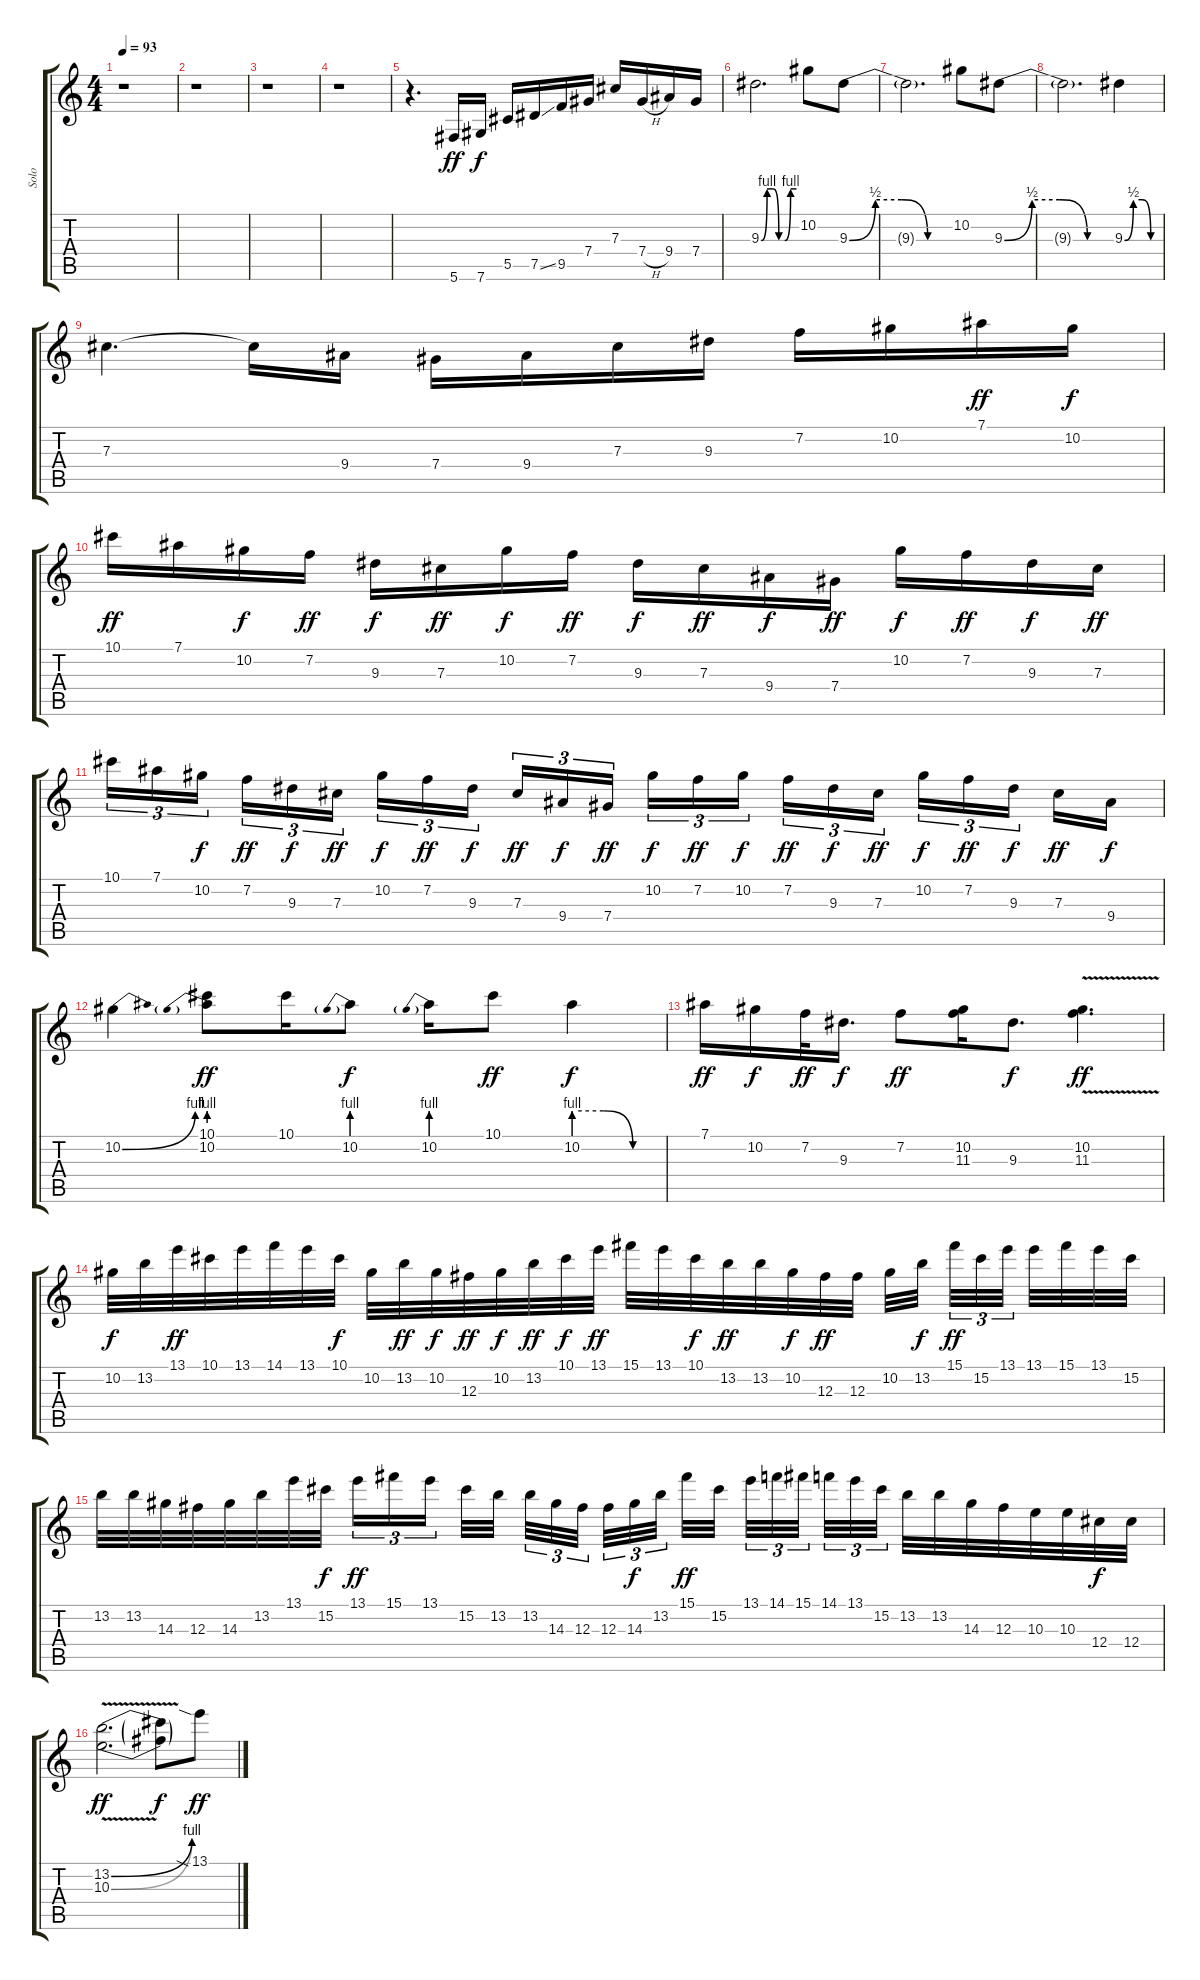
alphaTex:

\track ("Solo" "Solo") {instrument overdrivenguitar}
\staff {score tabs}
\tuning (Eb4 Bb3 Gb3 Db3 Ab2 Db2) {hide}
\ts (4 4)
\tempo 93
\clef g2
\ks c
r.1{dy ff} |
r.1 |
r.1 |
r.1 |
r.4{d} 5.6.16 7.6.16{dy f} 5.5.16 7.5{ss}.16 9.5.16 7.4.16 7.3.16 7.4{h}.16 9.4.16 7.4.16 |
9.3{be (custom 0 0 10 4 20 4 30 0 40 0 50 4 60 4)}.2{d} 10.2.8 9.3{be (custom 0 0 15 2 30 2 45 0 60 0)}.8 |
9.3{t}.2{d} 10.2.8 9.3{be (custom 0 0 15 2 30 2 45 0 60 0)}.8 |
9.3{t}.2{d} 9.3{be (custom 0 0 15 2 30 2 45 0 60 0)}.4 |
7.3.4{d} 7.3{t}.16 9.4.16 7.4.16 9.4.16 7.3.16 9.3.16 7.2.16 10.2.16 7.1.16{dy ff} 10.2.16{dy f} |
10.1.16{dy ff} 7.1.16 10.2.16{dy f} 7.2.16{dy ff} 9.3.16{dy f} 7.3.16{dy ff} 10.2.16{dy f} 7.2.16{dy ff} 9.3.16{dy f} 7.3.16{dy ff} 9.4.16{dy f} 7.4.16{dy ff} 10.2.16{dy f} 7.2.16{dy ff} 9.3.16{dy f} 7.3.16{dy ff} |
10.1.16{tu (3 2)} 7.1.16{tu (3 2)} 10.2.16{tu (3 2) dy f beam splitsecondary} 7.2.16{tu (3 2) dy ff} 9.3.16{tu (3 2) dy f} 7.3.16{tu (3 2) dy ff} 10.2.16{tu (3 2) dy f} 7.2.16{tu (3 2) dy ff} 9.3.16{tu (3 2) dy f beam splitsecondary} 7.3.16{tu (3 2) dy ff} 9.4.16{tu (3 2) dy f} 7.4.16{tu (3 2) dy ff} 10.2.16{tu (3 2) dy f} 7.2.16{tu (3 2) dy ff} 10.2.16{tu (3 2) dy f beam splitsecondary} 7.2.16{tu (3 2) dy ff} 9.3.16{tu (3 2) dy f} 7.3.16{tu (3 2) dy ff} 10.2.16{tu (3 2) dy f} 7.2.16{tu (3 2) dy ff} 9.3.16{tu (3 2) dy f beam splitsecondary} 7.3.16{dy ff} 9.4.16{dy f} |
10.2{be (bend 0 0 60 4)}.4 (10.1 10.2{be (prebend 0 4 60 4)}).8{dy ff} 10.1.16 10.2{be (prebend 0 4 60 4)}.8{dy f} 10.2{be (prebend 0 4 60 4)}.16 10.1.8{dy ff} 10.2{be (custom 0 4 20 4 40 0 60 0)}.4{dy f} |
7.1.16{dy ff} 10.2.16{dy f} 7.2.32{dy ff} 9.3.16{d dy f} 7.2.8{dy ff} (10.2 11.3).16 9.3.8{d dy f} (10.2{v} 11.3{v}).4{d dy ff} |
10.2.32{dy f} 13.2.32 13.1.32{dy ff} 10.1.32 13.1.32 14.1.32 13.1.32 10.1.32{dy f} 10.2.32 13.2.32{dy ff} 10.2.32{dy f} 12.3.32{dy ff} 10.2.32{dy f} 13.2.32{dy ff} 10.1.32{dy f} 13.1.32{dy ff} 15.1.32 13.1.32 10.1.32{dy f} 13.2.32{dy ff} 13.2.32 10.2.32{dy f} 12.3.32{dy ff} 12.3.32 10.2.32 13.2.32{dy f beam splitsecondary} 15.1.32{tu (3 2) dy ff} 15.2.32{tu (3 2)} 13.1.32{tu (3 2) beam splitsecondary} 13.1.32 15.1.32 13.1.32 15.2.32 |
13.2.32 13.2.32 14.3.32 12.3.32 14.3.32 13.2.32 13.1.32 15.2.32{dy f} 13.1.16{tu (3 2) dy ff} 15.1.16{tu (3 2)} 13.1.16{tu (3 2) beam splitsecondary} 15.2.32 13.2.32{beam splitsecondary} 13.2.32{tu (3 2)} 14.3.32{tu (3 2)} 12.3.32{tu (3 2)} 12.3.32{tu (3 2)} 14.3.32{tu (3 2) dy f} 13.2.32{tu (3 2) beam splitsecondary} 15.1.32{dy ff} 15.2.32{beam splitsecondary} 13.1.32{tu (3 2)} 14.1.32{tu (3 2)} 15.1.32{tu (3 2) beam splitsecondary} 14.1.32{tu (3 2)} 13.1.32{tu (3 2)} 15.2.32{tu (3 2)} 13.2.32 13.2.32 14.3.32 12.3.32 10.3.32 10.3.32 12.4.32{dy f} 12.4.32 |
(13.2{be (bend 0 0 60 4) v} 10.3{be (bend 0 0 60 4) v}).2{d dy ff} (13.2{t} 10.3{t}).8{dy f} 13.1{sia}.8{dy ff}
